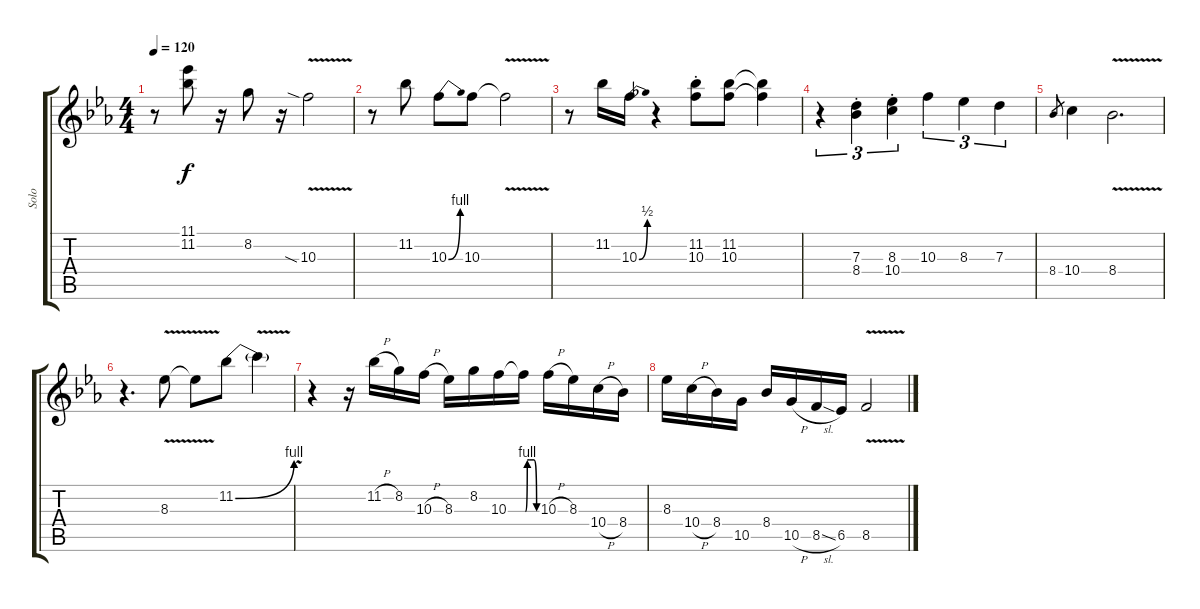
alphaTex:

\track ("Solo" "Solo") {instrument overdrivenguitar}
\staff {score tabs}
\tuning (E4 B3 G3 D3 A2 E2) {hide}
\ts (4 4)
\tempo 120
\clef g2
\ks eb
r.8{dy f} (11.1 11.2).8 r.16 8.2.8 r.16 10.3{v sia}.2 |
r.8 11.2.8 10.3{be (bend 0 0 60 4)}.8 10.3.8 10.3{v t}.2 |
r.8 11.2.16 10.3{be (bend 0 0 60 2)}.16 r.4 (11.2{st} 10.3{st}).8 (11.2 10.3).8 (11.2{t} 10.3{t}).4 |
r.4{tu (3 2)} (7.3{st} 8.4{st}).4{tu (3 2)} (8.3{st} 10.4{st}).4{tu (3 2)} 10.3.4{tu (3 2)} 8.3.4{tu (3 2)} 7.3.4{tu (3 2)} |
8.4.8{gr} 10.4.4 8.4{v}.2{d} |
r.4{d} 8.3{v}.8 8.3{t}.8 11.2{be (bend 0 0 60 4)}.8 11.2{v t}.4 |
r.4 r.16 11.2{h}.16 8.2.16 10.3{h}.16 8.3.16 8.2.16 10.3.16 10.3{be (custom 0 0 10 4 20 4 30 4 46 4 60 0) t}.16 10.3{h}.16 8.3.16 10.4{h}.16 8.4.16 |
8.3.16 10.4{h}.16 8.4.16 10.5.16 8.4.16 10.5{h}.16 8.5{sl}.16 6.5.16 8.5{v}.2
